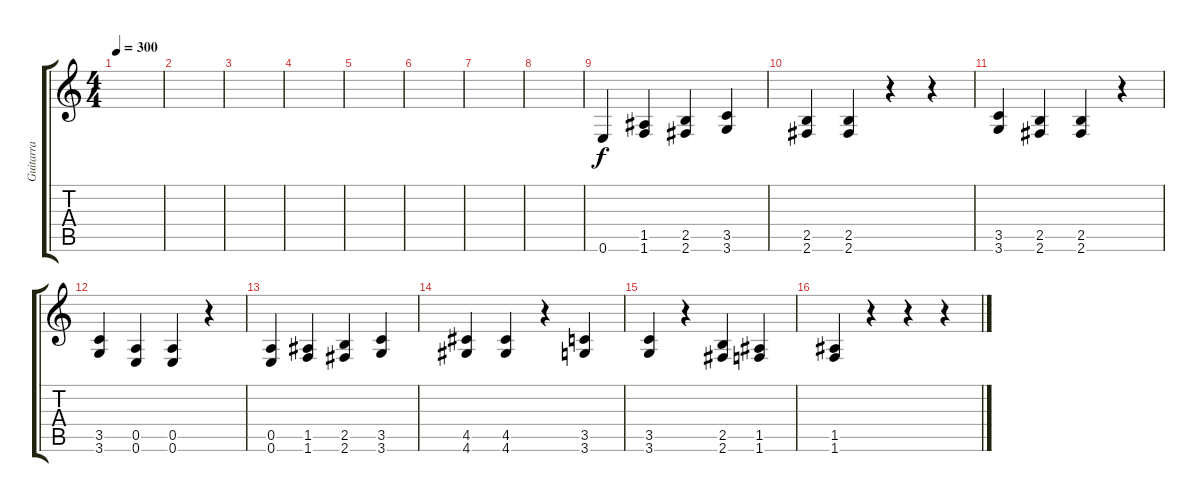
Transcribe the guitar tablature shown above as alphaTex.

\track ("Guitarra" "Guitarra") {instrument electricguitarclean}
\staff {score tabs}
\tuning (E4 B3 G3 D3 A2 E2) {hide}
\ts (4 4)
\tempo 300
\clef g2
\ks c
|
|
|
|
|
|
|
|
0.6.4 (1.5 1.6).4 (2.5 2.6).4 (3.5 3.6).4 |
(2.5 2.6).4 (2.5 2.6).4 r.4 r.4 |
(3.5 3.6).4 (2.5 2.6).4 (2.5 2.6).4 r.4 |
(3.5 3.6).4 (0.5 0.6).4 (0.5 0.6).4 r.4 |
(0.5 0.6).4 (1.5 1.6).4 (2.5 2.6).4 (3.5 3.6).4 |
(4.5 4.6).4 (4.5 4.6).4 r.4 (3.5 3.6).4 |
(3.5 3.6).4 r.4 (2.5 2.6).4 (1.5 1.6).4 |
(1.5 1.6).4 r.4 r.4 r.4
